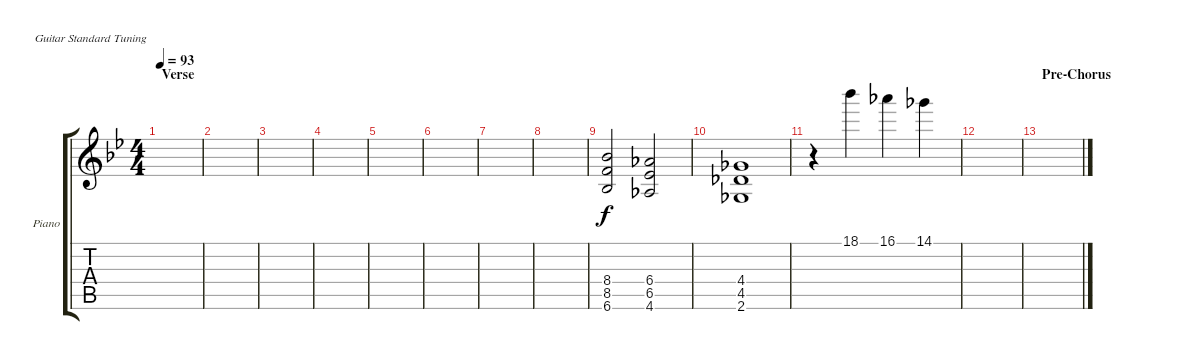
\defaultSystemsLayout 4
\bracketExtendMode groupsimilarinstruments
\firstSystemTrackNameOrientation horizontal
\otherSystemsTrackNameOrientation horizontal
\track ("Piano" "Piano") {instrument electricguitarclean}
\staff {score tabs}
\tuning (E4 B3 G3 D3 A2 E2)
\ts (4 4)
\section ("" "Verse")
\tempo 93
\clef g2
\ks bb
|
|
|
|
|
|
|
|
(8.4 8.5 6.6).2 (4.6 6.5 6.4).2 |
(4.4 4.5 2.6).1 |
r.4 18.1.4 16.1.4 14.1.4 |
|
\section ("" "Pre-Chorus")
